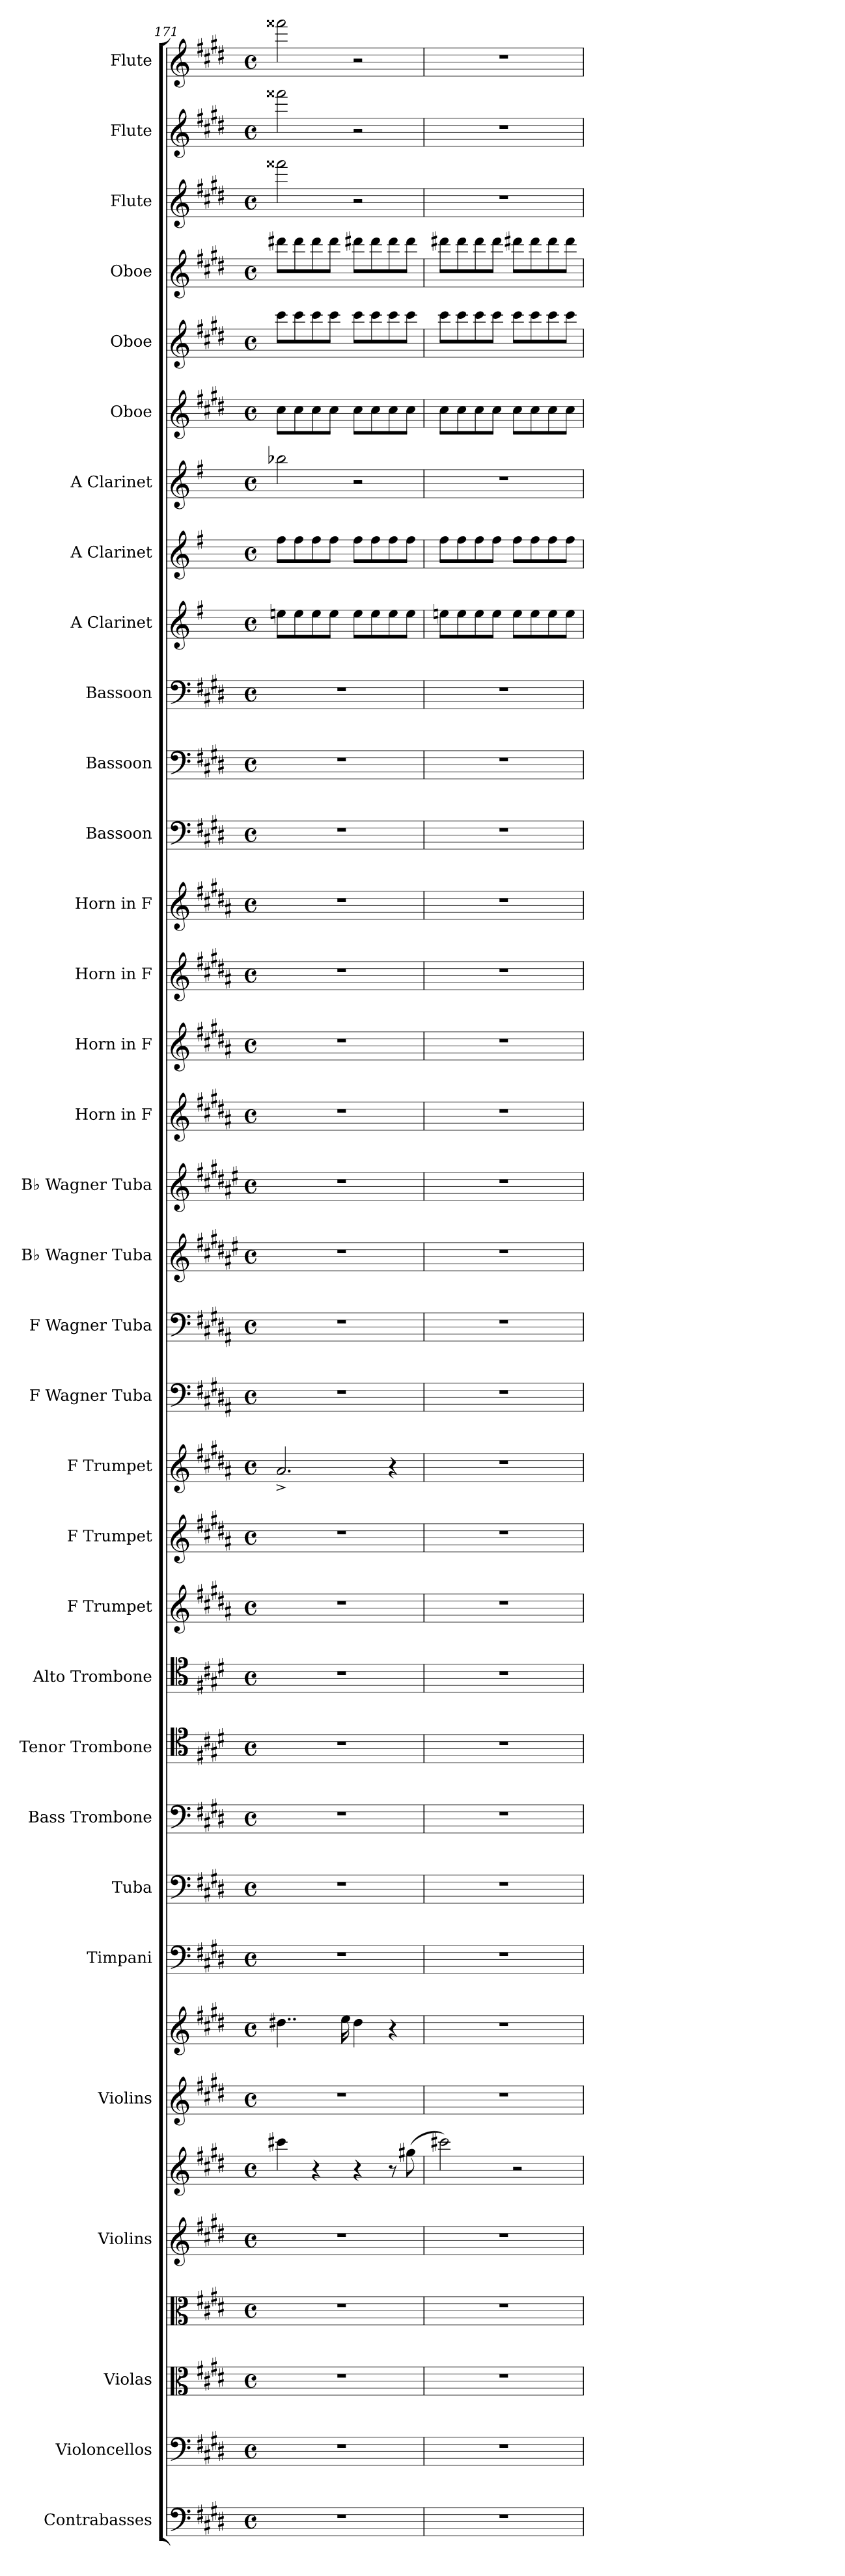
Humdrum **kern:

**kern	**kern	**kern	**kern	**kern	**kern	**kern	**kern	**kern	**kern	**kern	**kern	**kern	**kern	**kern	**kern	**kern	**kern	**kern	**kern	**kern	**kern	**kern	**kern	**kern	**kern	**kern	**kern	**kern	**kern	**kern	**kern	**kern	**kern	**kern	**kern
*part33	*part32	*part31	*part31	*part30	*part30	*part29	*part29	*part28	*part27	*part26	*part25	*part24	*part23	*part22	*part21	*part20	*part19	*part18	*part17	*part16	*part15	*part14	*part13	*part12	*part11	*part10	*part9	*part8	*part7	*part6	*part5	*part4	*part3	*part2	*part1
*staff36	*staff35	*staff34	*staff33	*staff32	*staff31	*staff30	*staff29	*staff28	*staff27	*staff26	*staff25	*staff24	*staff23	*staff22	*staff21	*staff20	*staff19	*staff18	*staff17	*staff16	*staff15	*staff14	*staff13	*staff12	*staff11	*staff10	*staff9	*staff8	*staff7	*staff6	*staff5	*staff4	*staff3	*staff2	*staff1
*I"Contrabasses	*I"Violoncellos	*I"Violas	*	*I"Violins	*	*I"Violins	*	*I"Timpani	*I"Tuba	*I"Bass Trombone	*I"Tenor Trombone	*I"Alto Trombone	*I"F Trumpet	*I"F Trumpet	*I"F Trumpet	*I"F Wagner Tuba	*I"F Wagner Tuba	*I"B♭ Wagner Tuba	*I"B♭ Wagner Tuba	*I"Horn in F	*I"Horn in F	*I"Horn in F	*I"Horn in F	*I"Bassoon	*I"Bassoon	*I"Bassoon	*I"A Clarinet	*I"A Clarinet	*I"A Clarinet	*I"Oboe	*I"Oboe	*I"Oboe	*I"Flute	*I"Flute	*I"Flute
*I'Cbs.	*I'Vcs.	*I'Vlas.	*	*I'Vlns.	*	*I'Vlns.	*	*I'Timp.	*I'Tba.	*I'B. Tbn.	*I'T. Tbn.	*I'A. Tbn.	*I'F Tpt.	*I'F Tpt.	*I'F Tpt.	*I'F Wag. Tu.	*I'F Wag. Tu.	*I'B♭ Wag. Tu.	*I'B♭ Wag. Tu.	*	*	*	*	*I'Bsn.	*I'Bsn.	*I'Bsn.	*I'A Cl.	*I'A Cl.	*I'A Cl.	*I'Ob.	*I'Ob.	*I'Ob.	*I'Fl.	*I'Fl.	*I'Fl.
*clefF4	*clefF4	*clefC3	*clefC3	*clefG2	*clefG2	*clefG2	*clefG2	*clefF4	*clefF4	*clefF4	*clefC4	*clefC4	*clefG2	*clefG2	*clefG2	*clefF4	*clefF4	*clefG2	*clefG2	*clefG2	*clefG2	*clefG2	*clefG2	*clefF4	*clefF4	*clefF4	*clefG2	*clefG2	*clefG2	*clefG2	*clefG2	*clefG2	*clefG2	*clefG2	*clefG2
*ITrd7c12	*	*	*	*	*	*	*	*	*	*	*	*	*ITrd-3c-5	*ITrd-3c-5	*ITrd-3c-5	*ITrd4c7	*ITrd4c7	*ITrd1c2	*ITrd1c2	*ITrd4c7	*ITrd4c7	*ITrd4c7	*ITrd4c7	*	*	*	*ITrd2c3	*ITrd2c3	*ITrd2c3	*	*	*	*	*	*
*k[f#c#g#d#]	*k[f#c#g#d#]	*k[f#c#g#d#]	*k[f#c#g#d#]	*k[f#c#g#d#]	*k[f#c#g#d#]	*k[f#c#g#d#]	*k[f#c#g#d#]	*k[f#c#g#d#]	*k[f#c#g#d#]	*k[f#c#g#d#]	*k[f#c#g#d#]	*k[f#c#g#d#]	*k[f#c#g#d#]	*k[f#c#g#d#]	*k[f#c#g#d#]	*k[f#c#g#d#]	*k[f#c#g#d#]	*k[f#c#g#d#]	*k[f#c#g#d#]	*k[f#c#g#d#]	*k[f#c#g#d#]	*k[f#c#g#d#]	*k[f#c#g#d#]	*k[f#c#g#d#]	*k[f#c#g#d#]	*k[f#c#g#d#]	*k[f#c#g#d#]	*k[f#c#g#d#]	*k[f#c#g#d#]	*k[f#c#g#d#]	*k[f#c#g#d#]	*k[f#c#g#d#]	*k[f#c#g#d#]	*k[f#c#g#d#]	*k[f#c#g#d#]
*M4/4	*M4/4	*M4/4	*M4/4	*M4/4	*M4/4	*M4/4	*M4/4	*M4/4	*M4/4	*M4/4	*M4/4	*M4/4	*M4/4	*M4/4	*M4/4	*M4/4	*M4/4	*M4/4	*M4/4	*M4/4	*M4/4	*M4/4	*M4/4	*M4/4	*M4/4	*M4/4	*M4/4	*M4/4	*M4/4	*M4/4	*M4/4	*M4/4	*M4/4	*M4/4	*M4/4
*met(c)	*met(c)	*met(c)	*met(c)	*met(c)	*met(c)	*met(c)	*met(c)	*met(c)	*met(c)	*met(c)	*met(c)	*met(c)	*met(c)	*met(c)	*met(c)	*met(c)	*met(c)	*met(c)	*met(c)	*met(c)	*met(c)	*met(c)	*met(c)	*met(c)	*met(c)	*met(c)	*met(c)	*met(c)	*met(c)	*met(c)	*met(c)	*met(c)	*met(c)	*met(c)	*met(c)
=171	=171	=171	=171	=171	=171	=171	=171	=171	=171	=171	=171	=171	=171	=171	=171	=171	=171	=171	=171	=171	=171	=171	=171	=171	=171	=171	=171	=171	=171	=171	=171	=171	=171	=171	=171
1r	1r	1r	1r	1r	4ccc#X\	1r	4..dd#X\	1r	1r	1r	1r	1r	1r	1r	2.dd#^/	1r	1r	1r	1r	1r	1r	1r	1r	1r	1r	1r	8cc#X\L	8dd#\L	2ggn\	8cc#\L	8ccc#\L	8ddd#X\L	2fff##X\	2fff##X\	2fff##X\
.	.	.	.	.	.	.	.	.	.	.	.	.	.	.	.	.	.	.	.	.	.	.	.	.	.	.	8cc#\	8dd#\	.	8cc#\	8ccc#\	8ddd#\	.	.	.
.	.	.	.	.	4r	.	.	.	.	.	.	.	.	.	.	.	.	.	.	.	.	.	.	.	.	.	8cc#\	8dd#\	.	8cc#\	8ccc#\	8ddd#\	.	.	.
.	.	.	.	.	.	.	.	.	.	.	.	.	.	.	.	.	.	.	.	.	.	.	.	.	.	.	8cc#\J	8dd#\J	.	8cc#\J	8ccc#\J	8ddd#\J	.	.	.
.	.	.	.	.	.	.	16ee\	.	.	.	.	.	.	.	.	.	.	.	.	.	.	.	.	.	.	.	.	.	.	.	.	.	.	.	.
.	.	.	.	.	4r	.	4dd#\	.	.	.	.	.	.	.	.	.	.	.	.	.	.	.	.	.	.	.	8cc#\L	8dd#\L	2r	8cc#\L	8ccc#\L	8ddd#X\L	2r	2r	2r
.	.	.	.	.	.	.	.	.	.	.	.	.	.	.	.	.	.	.	.	.	.	.	.	.	.	.	8cc#\	8dd#\	.	8cc#\	8ccc#\	8ddd#\	.	.	.
.	.	.	.	.	8r	.	4r	.	.	.	.	.	.	.	4r	.	.	.	.	.	.	.	.	.	.	.	8cc#\	8dd#\	.	8cc#\	8ccc#\	8ddd#\	.	.	.
.	.	.	.	.	(>8gg#X\	.	.	.	.	.	.	.	.	.	.	.	.	.	.	.	.	.	.	.	.	.	8cc#\J	8dd#\J	.	8cc#\J	8ccc#\J	8ddd#\J	.	.	.
=172	=172	=172	=172	=172	=172	=172	=172	=172	=172	=172	=172	=172	=172	=172	=172	=172	=172	=172	=172	=172	=172	=172	=172	=172	=172	=172	=172	=172	=172	=172	=172	=172	=172	=172	=172
1r	1r	1r	1r	1r	2ccc#X\)	1r	1r	1r	1r	1r	1r	1r	1r	1r	1r	1r	1r	1r	1r	1r	1r	1r	1r	1r	1r	1r	8cc#X\L	8dd#\L	1r	8cc#\L	8ccc#\L	8ddd#X\L	1r	1r	1r
.	.	.	.	.	.	.	.	.	.	.	.	.	.	.	.	.	.	.	.	.	.	.	.	.	.	.	8cc#\	8dd#\	.	8cc#\	8ccc#\	8ddd#\	.	.	.
.	.	.	.	.	.	.	.	.	.	.	.	.	.	.	.	.	.	.	.	.	.	.	.	.	.	.	8cc#\	8dd#\	.	8cc#\	8ccc#\	8ddd#\	.	.	.
.	.	.	.	.	.	.	.	.	.	.	.	.	.	.	.	.	.	.	.	.	.	.	.	.	.	.	8cc#\J	8dd#\J	.	8cc#\J	8ccc#\J	8ddd#\J	.	.	.
.	.	.	.	.	2r	.	.	.	.	.	.	.	.	.	.	.	.	.	.	.	.	.	.	.	.	.	8cc#\L	8dd#\L	.	8cc#\L	8ccc#\L	8ddd#X\L	.	.	.
.	.	.	.	.	.	.	.	.	.	.	.	.	.	.	.	.	.	.	.	.	.	.	.	.	.	.	8cc#\	8dd#\	.	8cc#\	8ccc#\	8ddd#\	.	.	.
.	.	.	.	.	.	.	.	.	.	.	.	.	.	.	.	.	.	.	.	.	.	.	.	.	.	.	8cc#\	8dd#\	.	8cc#\	8ccc#\	8ddd#\	.	.	.
.	.	.	.	.	.	.	.	.	.	.	.	.	.	.	.	.	.	.	.	.	.	.	.	.	.	.	8cc#\J	8dd#\J	.	8cc#\J	8ccc#\J	8ddd#\J	.	.	.
=	=	=	=	=	=	=	=	=	=	=	=	=	=	=	=	=	=	=	=	=	=	=	=	=	=	=	=	=	=	=	=	=	=	=	=
*-	*-	*-	*-	*-	*-	*-	*-	*-	*-	*-	*-	*-	*-	*-	*-	*-	*-	*-	*-	*-	*-	*-	*-	*-	*-	*-	*-	*-	*-	*-	*-	*-	*-	*-	*-
